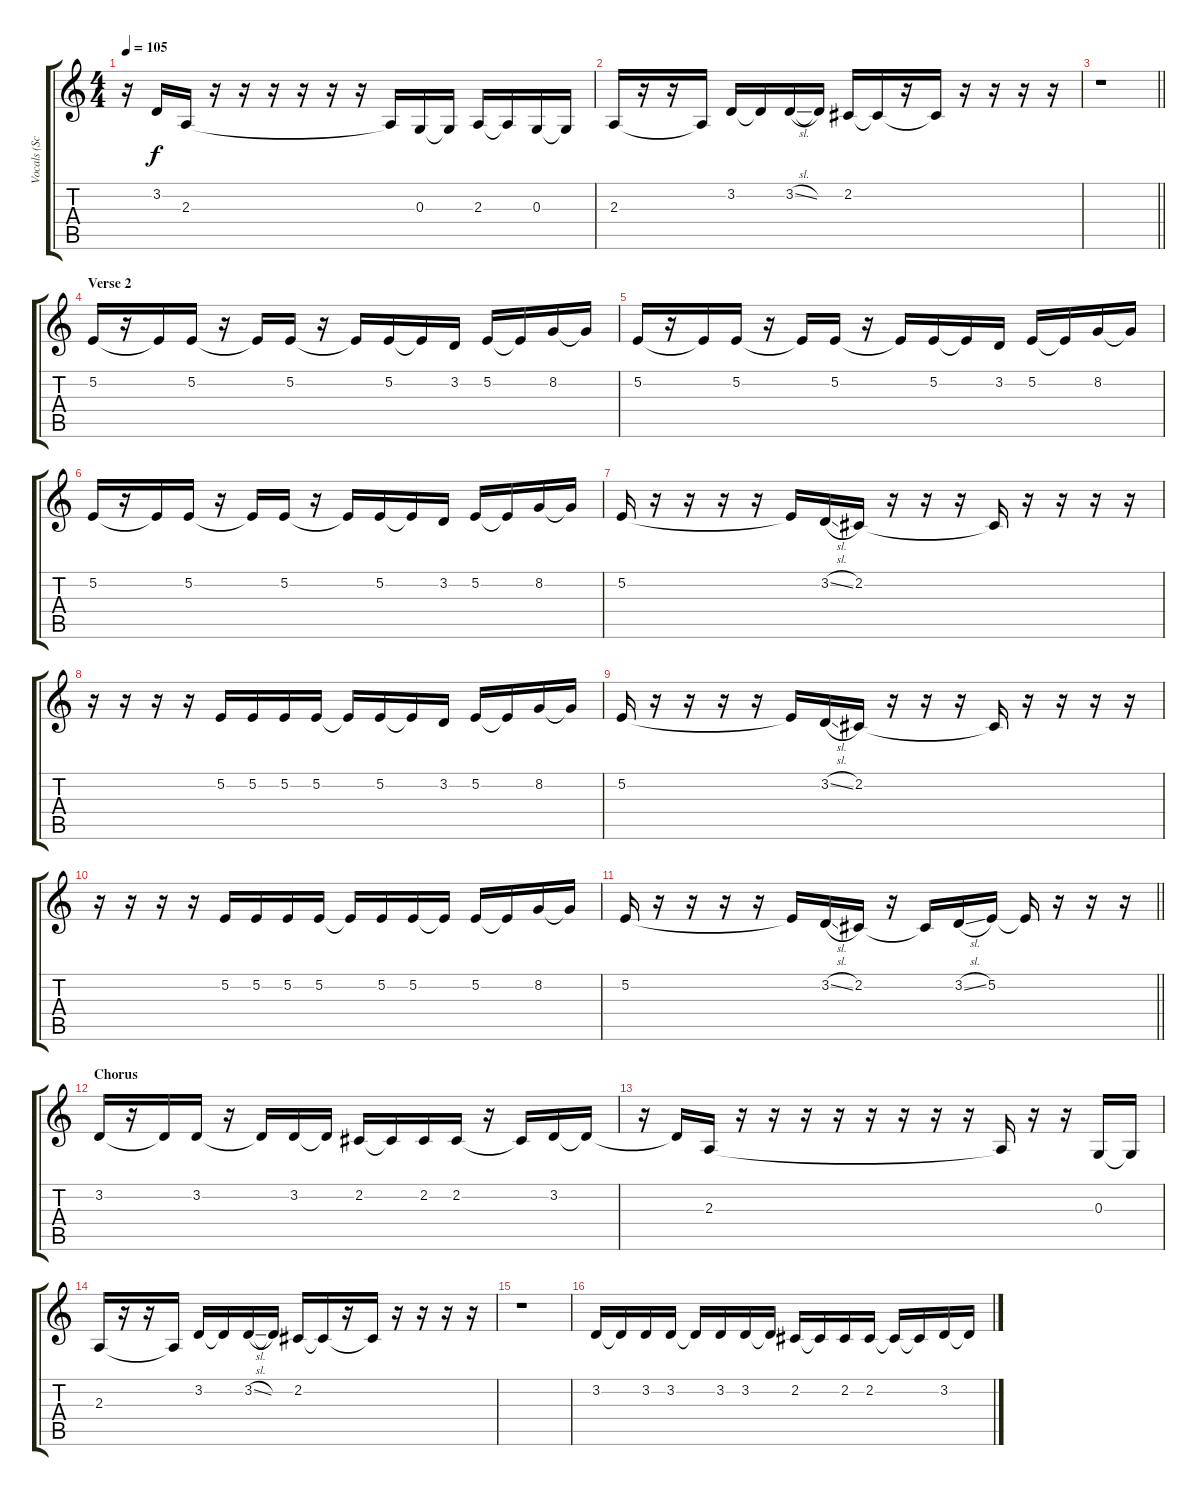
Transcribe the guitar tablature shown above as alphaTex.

\track ("Vocals (Scott Weiland)" "Vocals (Sc") {instrument lead2sawtooth}
\staff {score tabs}
\tuning (E4 B3 G3 D3 A2 E2) {hide}
\ts (4 4)
\tempo 105
\clef g2
\ks c
r.16{dy f} 3.2{t}.16 2.3.16 r.16 r.16 r.16 r.16 r.16 r.16 2.3{t}.16 0.3.16 0.3{t}.16 2.3.16 2.3{t}.16 0.3.16 0.3{t}.16 |
2.3.16 r.16 r.16 2.3{t}.16 3.2.16 3.2{t}.16 3.2{sl}.16 3.2{t}.16 2.2.16 2.2{t}.16 r.16 2.2{t}.16 r.16 r.16 r.16 r.16 |
\barLineRight lightlight
r.1 |
\section ("" "Verse 2")
5.2.16 r.16 5.2{t}.16 5.2.16 r.16 5.2{t}.16 5.2.16 r.16 5.2{t}.16 5.2.16 5.2{t}.16 3.2.16 5.2.16 5.2{t}.16 8.2.16 8.2{t}.16 |
5.2.16 r.16 5.2{t}.16 5.2.16 r.16 5.2{t}.16 5.2.16 r.16 5.2{t}.16 5.2.16 5.2{t}.16 3.2.16 5.2.16 5.2{t}.16 8.2.16 8.2{t}.16 |
5.2.16 r.16 5.2{t}.16 5.2.16 r.16 5.2{t}.16 5.2.16 r.16 5.2{t}.16 5.2.16 5.2{t}.16 3.2.16 5.2.16 5.2{t}.16 8.2.16 8.2{t}.16 |
5.2.16 r.16 r.16 r.16 r.16 5.2{t}.16 3.2{sl}.16 2.2.16 r.16 r.16 r.16 2.2{t}.16 r.16 r.16 r.16 r.16 |
r.16 r.16 r.16 r.16 5.2.16 5.2.16 5.2.16 5.2.16 5.2{t}.16 5.2.16 5.2{t}.16 3.2.16 5.2.16 5.2{t}.16 8.2.16 8.2{t}.16 |
5.2.16 r.16 r.16 r.16 r.16 5.2{t}.16 3.2{sl}.16 2.2.16 r.16 r.16 r.16 2.2{t}.16 r.16 r.16 r.16 r.16 |
r.16 r.16 r.16 r.16 5.2.16 5.2.16 5.2.16 5.2.16 5.2{t}.16 5.2.16 5.2.16 5.2{t}.16 5.2.16 5.2{t}.16 8.2.16 8.2{t}.16 |
\barLineRight lightlight
5.2.16 r.16 r.16 r.16 r.16 5.2{t}.16 3.2{sl}.16 2.2.16 r.16 2.2{t}.16 3.2{sl}.16 5.2.16 5.2{t}.16 r.16 r.16 r.16 |
\section ("" "Chorus")
3.2.16 r.16 3.2{t}.16 3.2.16 r.16 3.2{t}.16 3.2.16 3.2{t}.16 2.2.16 2.2{t}.16 2.2.16 2.2.16 r.16 2.2{t}.16 3.2.16 3.2{t}.16 |
r.16 3.2{t}.16 2.3.16 r.16 r.16 r.16 r.16 r.16 r.16 r.16 r.16 2.3{t}.16 r.16 r.16 0.3.16 0.3{t}.16 |
2.3.16 r.16 r.16 2.3{t}.16 3.2.16 3.2{t}.16 3.2{sl}.16 3.2{t}.16 2.2.16 2.2{t}.16 r.16 2.2{t}.16 r.16 r.16 r.16 r.16 |
r.1 |
3.2.16 3.2{t}.16 3.2.16 3.2.16 3.2{t}.16 3.2.16 3.2.16 3.2{t}.16 2.2.16 2.2{t}.16 2.2.16 2.2.16 2.2{t}.16 2.2{t}.16 3.2.16 3.2{t}.16
